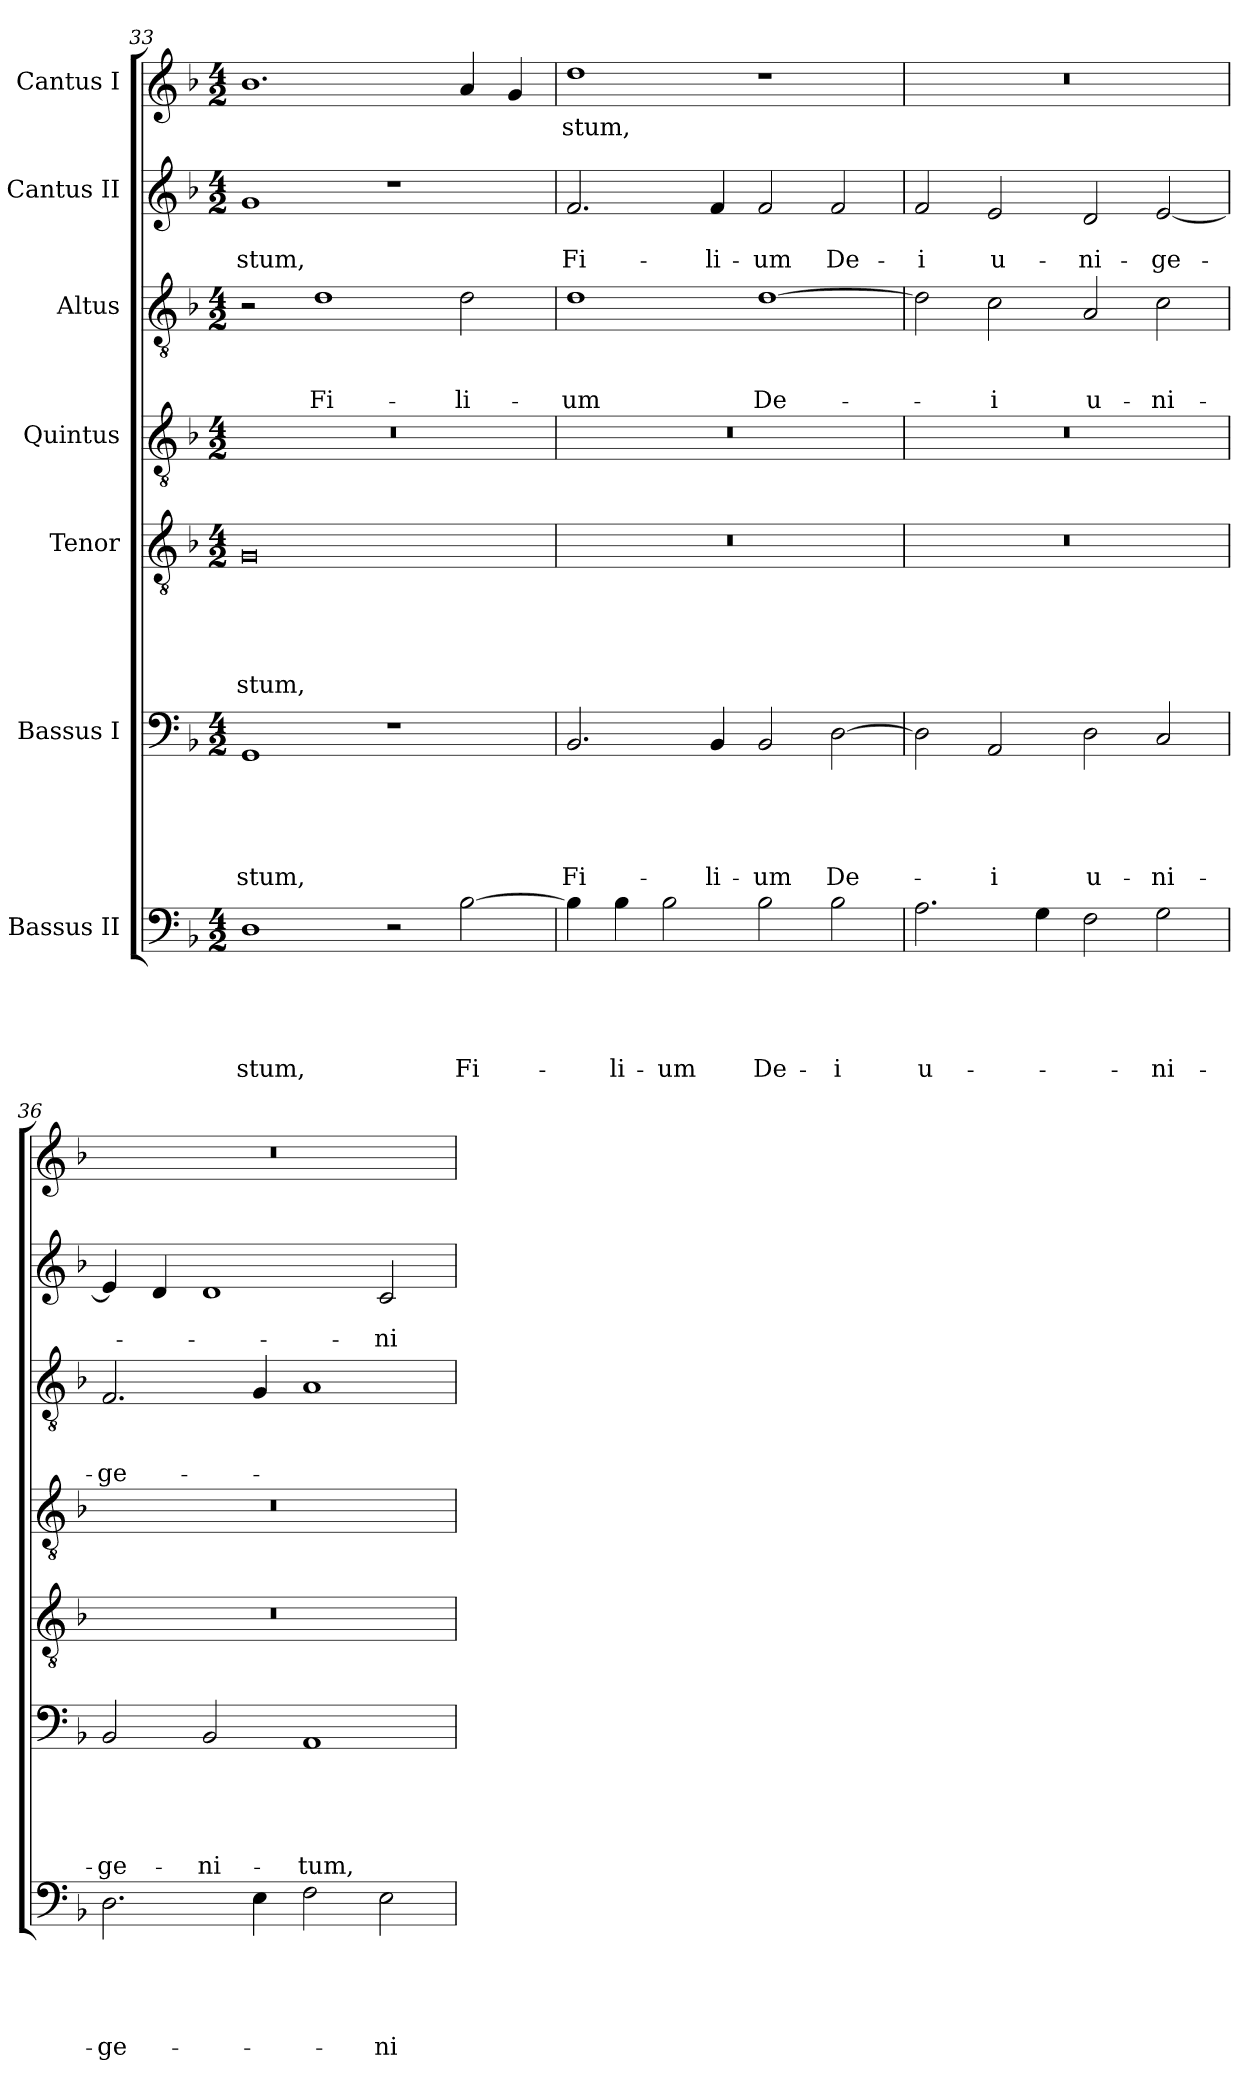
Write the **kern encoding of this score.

**kern	**text	**text	**text	**text	**text	**kern	**text	**text	**text	**text	**text	**kern	**text	**text	**text	**text	**text	**kern	**kern	**text	**text	**text	**kern	**text	**text	**kern	**text
*part7	*part7	*part7	*part7	*part7	*part7	*part6	*part6	*part6	*part6	*part6	*part6	*part5	*part5	*part5	*part5	*part5	*part5	*part4	*part3	*part3	*part3	*part3	*part2	*part2	*part2	*part1	*part1
*staff7	*staff7	*staff7	*staff7	*staff7	*staff7	*staff6	*staff6	*staff6	*staff6	*staff6	*staff6	*staff5	*staff5	*staff5	*staff5	*staff5	*staff5	*staff4	*staff3	*staff3	*staff3	*staff3	*staff2	*staff2	*staff2	*staff1	*staff1
*I"Bassus II	*	*	*	*	*	*I"Bassus I	*	*	*	*	*	*I"Tenor	*	*	*	*	*	*I"Quintus	*I"Altus	*	*	*	*I"Cantus II	*	*	*I"Cantus I	*
*clefF4	*	*	*	*	*	*clefF4	*	*	*	*	*	*clefGv2	*	*	*	*	*	*clefGv2	*clefGv2	*	*	*	*clefG2	*	*	*clefG2	*
*k[b-]	*	*	*	*	*	*k[b-]	*	*	*	*	*	*k[b-]	*	*	*	*	*	*k[b-]	*k[b-]	*	*	*	*k[b-]	*	*	*k[b-]	*
*M4/2	*	*	*	*	*	*M4/2	*	*	*	*	*	*M4/2	*	*	*	*	*	*M4/2	*M4/2	*	*	*	*M4/2	*	*	*M4/2	*
=33	=33	=33	=33	=33	=33	=33	=33	=33	=33	=33	=33	=33	=33	=33	=33	=33	=33	=33	=33	=33	=33	=33	=33	=33	=33	=33	=33
1D\	.	.	.	.	-stum,	1GG/	.	.	.	.	-stum,	0G/	.	.	.	.	-stum,	0r	2r	.	.	.	1g/	.	-stum,	1.b-\	.
.	.	.	.	.	.	.	.	.	.	.	.	.	.	.	.	.	.	.	1d/	.	.	Fi-	.	.	.	.	.
2r	.	.	.	.	.	1r	.	.	.	.	.	.	.	.	.	.	.	.	.	.	.	.	1r	.	.	.	.
[2B-\	.	.	.	.	Fi-	.	.	.	.	.	.	.	.	.	.	.	.	.	2d\	.	.	-li-	.	.	.	4a/	.
.	.	.	.	.	.	.	.	.	.	.	.	.	.	.	.	.	.	.	.	.	.	.	.	.	.	4g/	.
=34	=34	=34	=34	=34	=34	=34	=34	=34	=34	=34	=34	=34	=34	=34	=34	=34	=34	=34	=34	=34	=34	=34	=34	=34	=34	=34	=34
4B-\]	.	.	.	.	.	2.BB-/	.	.	.	.	Fi-	0r	.	.	.	.	.	0r	1d\	.	.	-um	2.f/	.	Fi-	1dd\	-stum,
4B-\	.	.	.	.	-li-	.	.	.	.	.	.	.	.	.	.	.	.	.	.	.	.	.	.	.	.	.	.
2B-\	.	.	.	.	-um	.	.	.	.	.	.	.	.	.	.	.	.	.	.	.	.	.	.	.	.	.	.
.	.	.	.	.	.	4BB-/	.	.	.	.	-li-	.	.	.	.	.	.	.	.	.	.	.	4f/	.	-li-	.	.
2B-\	.	.	.	.	De-	2BB-/	.	.	.	.	-um	.	.	.	.	.	.	.	[1d\	.	.	De-	2f/	.	-um	1r	.
2B-\	.	.	.	.	-i	[2D\	.	.	.	.	De-	.	.	.	.	.	.	.	.	.	.	.	2f/	.	De-	.	.
=35	=35	=35	=35	=35	=35	=35	=35	=35	=35	=35	=35	=35	=35	=35	=35	=35	=35	=35	=35	=35	=35	=35	=35	=35	=35	=35	=35
2.A\	.	.	.	.	u-	2D\]	.	.	.	.	.	0r	.	.	.	.	.	0r	2d\]	.	.	.	2f/	.	-i	0r	.
.	.	.	.	.	.	2AA/	.	.	.	.	-i	.	.	.	.	.	.	.	2c\	.	.	-i	2e/	.	u-	.	.
4G\	.	.	.	.	.	.	.	.	.	.	.	.	.	.	.	.	.	.	.	.	.	.	.	.	.	.	.
2F\	.	.	.	.	.	2D\	.	.	.	.	u-	.	.	.	.	.	.	.	2A/	.	.	u-	2d/	.	-ni-	.	.
2G\	.	.	.	.	-ni-	2C/	.	.	.	.	-ni-	.	.	.	.	.	.	.	2c\	.	.	-ni-	[2e/	.	-ge-	.	.
=36	=36	=36	=36	=36	=36	=36	=36	=36	=36	=36	=36	=36	=36	=36	=36	=36	=36	=36	=36	=36	=36	=36	=36	=36	=36	=36	=36
2.D\	.	.	.	.	-ge-	2BB-/	.	.	.	.	-ge-	0r	.	.	.	.	.	0r	2.F/	.	.	-ge-	4e/]	.	.	0r	.
.	.	.	.	.	.	.	.	.	.	.	.	.	.	.	.	.	.	.	.	.	.	.	4d/	.	.	.	.
.	.	.	.	.	.	2BB-/	.	.	.	.	-ni-	.	.	.	.	.	.	.	.	.	.	.	1d/	.	.	.	.
4E\	.	.	.	.	.	.	.	.	.	.	.	.	.	.	.	.	.	.	4G/	.	.	.	.	.	.	.	.
2F\	.	.	.	.	.	1AA/	.	.	.	.	-tum,	.	.	.	.	.	.	.	1A/	.	.	.	.	.	.	.	.
2E\	.	.	.	.	-ni-	.	.	.	.	.	.	.	.	.	.	.	.	.	.	.	.	.	2c/	.	-ni-	.	.
=	=	=	=	=	=	=	=	=	=	=	=	=	=	=	=	=	=	=	=	=	=	=	=	=	=	=	=
*-	*-	*-	*-	*-	*-	*-	*-	*-	*-	*-	*-	*-	*-	*-	*-	*-	*-	*-	*-	*-	*-	*-	*-	*-	*-	*-	*-
